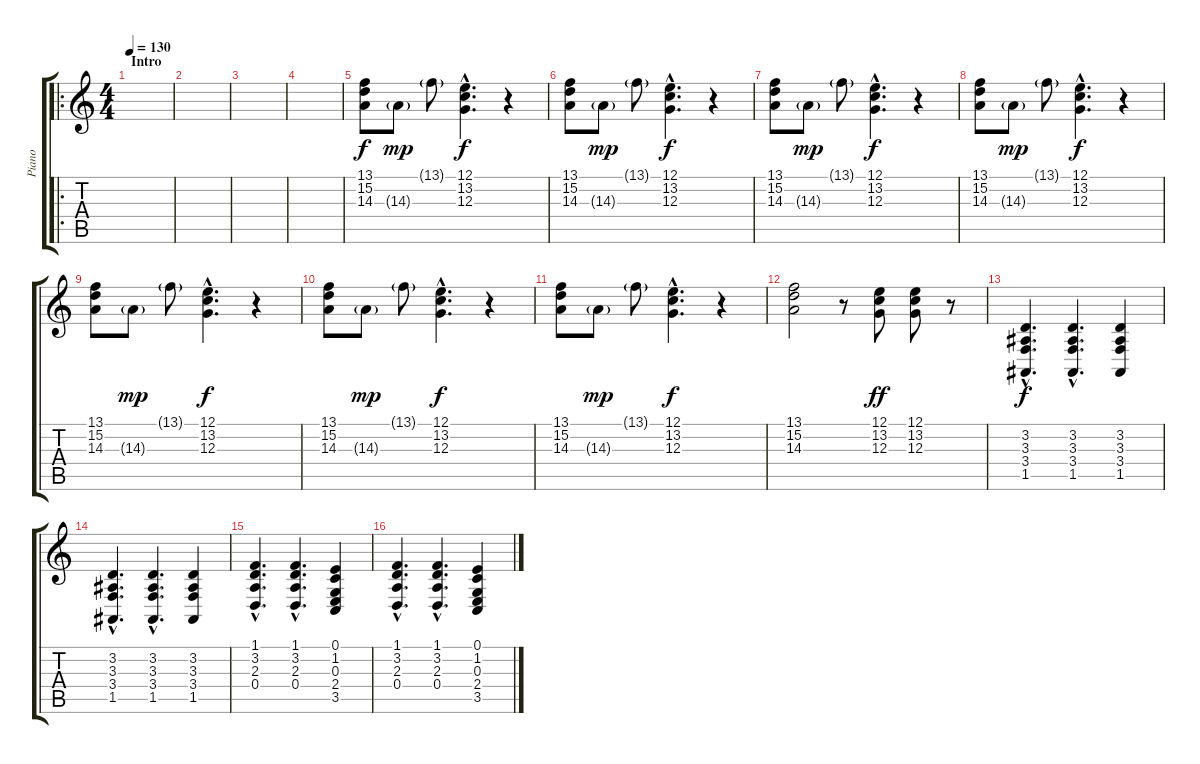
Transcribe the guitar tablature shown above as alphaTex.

\track ("Piano" "Piano") {instrument acousticgrandpiano}
\staff {score tabs}
\tuning (E4 B3 G3 D3 A2 E2) {hide}
\ro
\ts (4 4)
\section ("" "Intro")
\tempo 130
\clef g2
\ks c
|
|
|
|
(13.1 15.2 14.3).8 14.3{g}.8{dy mp} 13.1{g}.8 (12.1{hac} 13.2{hac} 12.3{hac}).4{d dy f} r.4 |
(13.1 15.2 14.3).8 14.3{g}.8{dy mp} 13.1{g}.8 (12.1{hac} 13.2{hac} 12.3{hac}).4{d dy f} r.4 |
(13.1 15.2 14.3).8 14.3{g}.8{dy mp} 13.1{g}.8 (12.1{hac} 13.2{hac} 12.3{hac}).4{d dy f} r.4 |
(13.1 15.2 14.3).8 14.3{g}.8{dy mp} 13.1{g}.8 (12.1{hac} 13.2{hac} 12.3{hac}).4{d dy f} r.4 |
(13.1 15.2 14.3).8 14.3{g}.8{dy mp} 13.1{g}.8 (12.1{hac} 13.2{hac} 12.3{hac}).4{d dy f} r.4 |
(13.1 15.2 14.3).8 14.3{g}.8{dy mp} 13.1{g}.8 (12.1{hac} 13.2{hac} 12.3{hac}).4{d dy f} r.4 |
(13.1 15.2 14.3).8 14.3{g}.8{dy mp} 13.1{g}.8 (12.1{hac} 13.2{hac} 12.3{hac}).4{d dy f} r.4 |
(13.1 15.2 14.3).2 r.8 (12.1 13.2 12.3).8{dy ff} (12.1 13.2 12.3).8 r.8 |
(3.2{hac} 3.3{hac} 3.4{hac} 1.5{hac}).4{d dy f} (3.2{hac} 3.3{hac} 3.4{hac} 1.5{hac}).4{d} (3.2 3.3 3.4 1.5).4 |
(3.2{hac} 3.3{hac} 3.4{hac} 1.5{hac}).4{d} (3.2{hac} 3.3{hac} 3.4{hac} 1.5{hac}).4{d} (3.2 3.3 3.4 1.5).4 |
(1.1{hac} 3.2{hac} 2.3{hac} 0.4{hac}).4{d} (1.1{hac} 3.2{hac} 2.3{hac} 0.4{hac}).4{d} (0.1 1.2 0.3 2.4 3.5).4 |
(1.1{hac} 3.2{hac} 2.3{hac} 0.4{hac}).4{d} (1.1{hac} 3.2{hac} 2.3{hac} 0.4{hac}).4{d} (0.1 1.2 0.3 2.4 3.5).4
